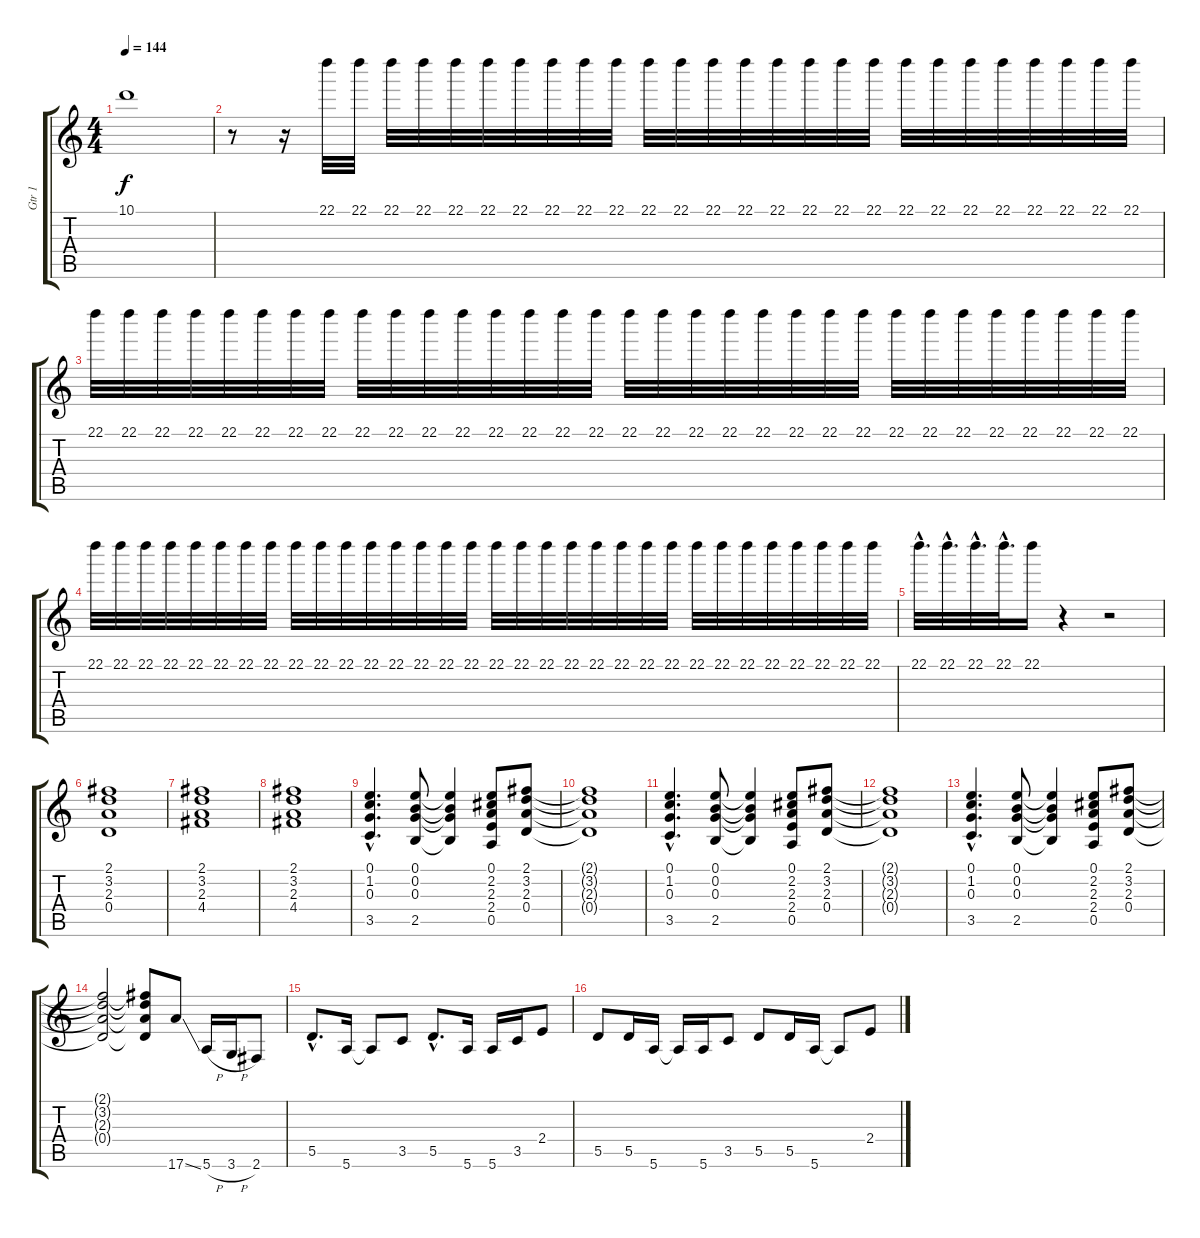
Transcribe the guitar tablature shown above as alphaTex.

\track ("Gtr 1" "Gtr 1") {instrument distortionguitar}
\staff {score tabs}
\tuning (E4 B3 G3 D3 A2 E2) {hide}
\ts (4 4)
\tempo 144
\clef g2
\ks c
10.1{t}.1{dy f} |
r.8 r.16 22.1.32 22.1.32 22.1.32 22.1.32 22.1.32 22.1.32 22.1.32 22.1.32 22.1.32 22.1.32 22.1.32 22.1.32 22.1.32 22.1.32 22.1.32 22.1.32 22.1.32 22.1.32 22.1.32 22.1.32 22.1.32 22.1.32 22.1.32 22.1.32 22.1.32 22.1.32 |
22.1.32 22.1.32 22.1.32 22.1.32 22.1.32 22.1.32 22.1.32 22.1.32 22.1.32 22.1.32 22.1.32 22.1.32 22.1.32 22.1.32 22.1.32 22.1.32 22.1.32 22.1.32 22.1.32 22.1.32 22.1.32 22.1.32 22.1.32 22.1.32 22.1.32 22.1.32 22.1.32 22.1.32 22.1.32 22.1.32 22.1.32 22.1.32 |
22.1.32 22.1.32 22.1.32 22.1.32 22.1.32 22.1.32 22.1.32 22.1.32 22.1.32 22.1.32 22.1.32 22.1.32 22.1.32 22.1.32 22.1.32 22.1.32 22.1.32 22.1.32 22.1.32 22.1.32 22.1.32 22.1.32 22.1.32 22.1.32 22.1.32 22.1.32 22.1.32 22.1.32 22.1.32 22.1.32 22.1.32 22.1.32 |
22.1{hac}.32{d} 22.1{hac}.32{d} 22.1{hac}.32{d} 22.1{hac}.32{d} 22.1.16 r.4 r.2 |
(2.1 3.2 2.3 0.4).1 |
(2.1 3.2 2.3 4.4).1 |
(2.1 3.2 2.3 4.4).1 |
(0.1{hac} 1.2{hac} 0.3{hac} 3.5{hac}).4{d} (0.1 0.2 0.3 2.5).8 (0.1{t} 0.2{t} 0.3{t} 2.5{t}).4 (0.1 2.2 2.3 2.4 0.5).8 (2.1 3.2 2.3 0.4).8 |
(2.1{t} 3.2{t} 2.3{t} 0.4{t}).1 |
(0.1{hac} 1.2{hac} 0.3{hac} 3.5{hac}).4{d} (0.1 0.2 0.3 2.5).8 (0.1{t} 0.2{t} 0.3{t} 2.5{t}).4 (0.1 2.2 2.3 2.4 0.5).8 (2.1 3.2 2.3 0.4).8 |
(2.1{t} 3.2{t} 2.3{t} 0.4{t}).1 |
(0.1{hac} 1.2{hac} 0.3{hac} 3.5{hac}).4{d} (0.1 0.2 0.3 2.5).8 (0.1{t} 0.2{t} 0.3{t} 2.5{t}).4 (0.1 2.2 2.3 2.4 0.5).8 (2.1 3.2 2.3 0.4).8 |
(2.1{t} 3.2{t} 2.3{t} 0.4{t}).2 (2.1{t} 3.2{t} 2.3{t} 0.4{t}).8 17.6{ss}.8 5.6{h}.16 3.6{h}.16 2.6.8 |
5.5{hac}.8{d} 5.6.16 5.6{t}.8 3.5.8 5.5{hac}.8{d} 5.6.16 5.6.16 3.5.16 2.4.8 |
5.5.8 5.5.16 5.6.16 5.6{t}.16 5.6.16 3.5.8 5.5.8 5.5.16 5.6.16 5.6{t}.8 2.4.8
